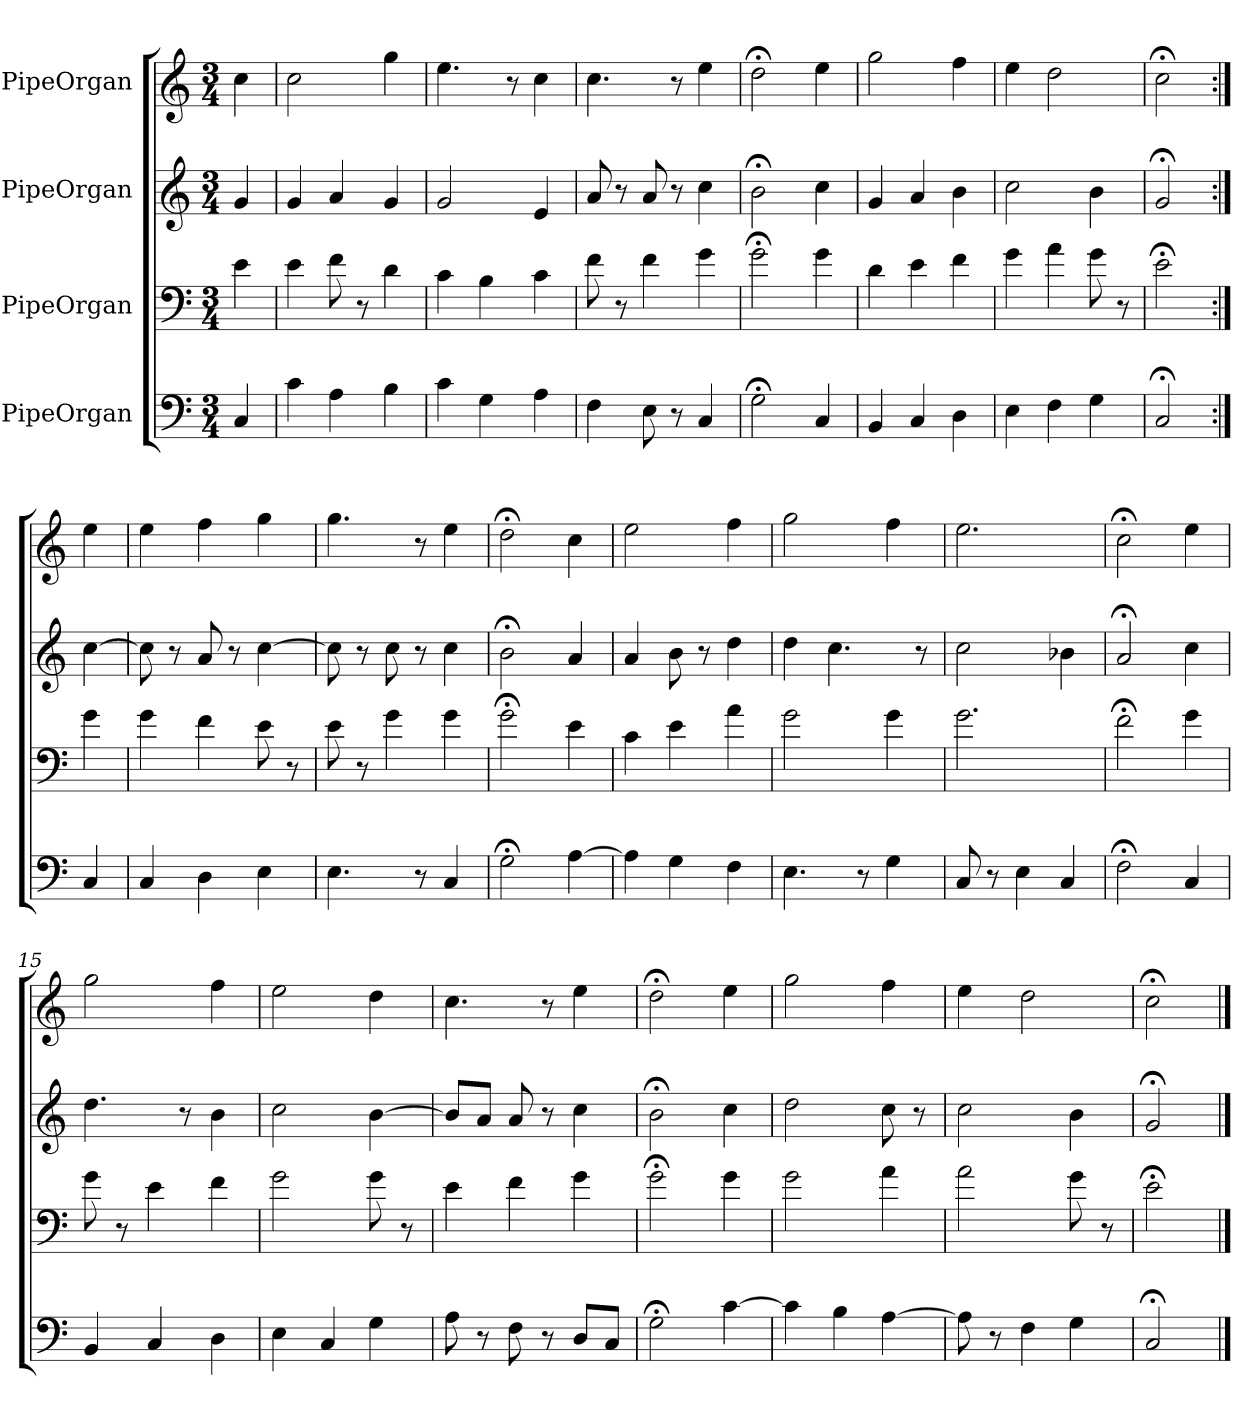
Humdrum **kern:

**kern	**kern	**kern	**kern
*part4	*part3	*part2	*part1
*staff4	*staff3	*staff2	*staff1
*I"PipeOrgan	*I"PipeOrgan	*I"PipeOrgan	*I"PipeOrgan
*clefF4	*clefF4	*clefG2	*clefG2
*k[]	*k[]	*k[]	*k[]
*C:	*C:	*C:	*C:
*M3/4	*M3/4	*M3/4	*M3/4
*MM60	*MM60	*MM60	*MM60
=	=	=	=
4C	4e	4g	4cc
=1	=1	=1	=1
4c	4e	4g	2cc
4A	8f	4a	.
.	8r	.	.
4B	4d	4g	4gg
=2	=2	=2	=2
4c	4c	2g	4.ee
4G	4B	.	.
.	.	.	8r
4A	4c	4e	4cc
=3	=3	=3	=3
4F	8f	8a	4.cc
.	8r	8r	.
8E	4f	8a	.
8r	.	8r	8r
4C	4g	4cc	4ee
=4	=4	=4	=4
2G;<	2g;<	2b;<	2dd;<
4C	4g	4cc	4ee
=5	=5	=5	=5
4BB	4d	4g	2gg
4C	4e	4a	.
4D	4f	4b	4ff
=6	=6	=6	=6
4E	4g	2cc	4ee
4F	4a	.	2dd
4G	8g	4b	.
.	8r	.	.
=7	=7	=7	=7
2C;<	2e;<	2g;<	2cc;<
=:|!	=:|!	=:|!	=:|!
4C	4g	[4cc	4ee
=8	=8	=8	=8
4C	4g	8cc]	4ee
.	.	8r	.
4D	4f	8a	4ff
.	.	8r	.
4E	8e	[4cc	4gg
.	8r	.	.
=9	=9	=9	=9
4.E	8e	8cc]	4.gg
.	8r	8r	.
.	4g	8cc	.
8r	.	8r	8r
4C	4g	4cc	4ee
=10	=10	=10	=10
2G;<	2g;<	2b;<	2dd;<
[4A	4e	4a	4cc
=11	=11	=11	=11
4A]	4c	4a	2ee
4G	4e	8b	.
.	.	8r	.
4F	4a	4dd	4ff
=12	=12	=12	=12
4.E	2g	4dd	2gg
.	.	4.cc	.
8r	.	.	.
4G	4g	.	4ff
.	.	8r	.
=13	=13	=13	=13
8C	2.g	2cc	2.ee
8r	.	.	.
4E	.	.	.
4C	.	4b-X	.
=14	=14	=14	=14
2F;<	2f;<	2a;<	2cc;<
4C	4g	4cc	4ee
=15	=15	=15	=15
4BB	8g	4.dd	2gg
.	8r	.	.
4C	4e	.	.
.	.	8r	.
4D	4f	4b	4ff
=16	=16	=16	=16
4E	2g	2cc	2ee
4C	.	.	.
4G	8g	[4b	4dd
.	8r	.	.
=17	=17	=17	=17
8A	4e	8b/L]	4.cc
8r	.	8a/J	.
8F	4f	8a	.
8r	.	8r	8r
8D/L	4g	4cc	4ee
8C/J	.	.	.
=18	=18	=18	=18
2G;<	2g;<	2b;<	2dd;<
[4c	4g	4cc	4ee
=19	=19	=19	=19
4c]	2g	2dd	2gg
4B	.	.	.
[4A	4a	8cc	4ff
.	.	8r	.
=20	=20	=20	=20
8A]	2a	2cc	4ee
8r	.	.	.
4F	.	.	2dd
4G	8g	4b	.
.	8r	.	.
=21	=21	=21	=21
2C;<	2e;<	2g;<	2cc;<
==	==	==	==
*-	*-	*-	*-
